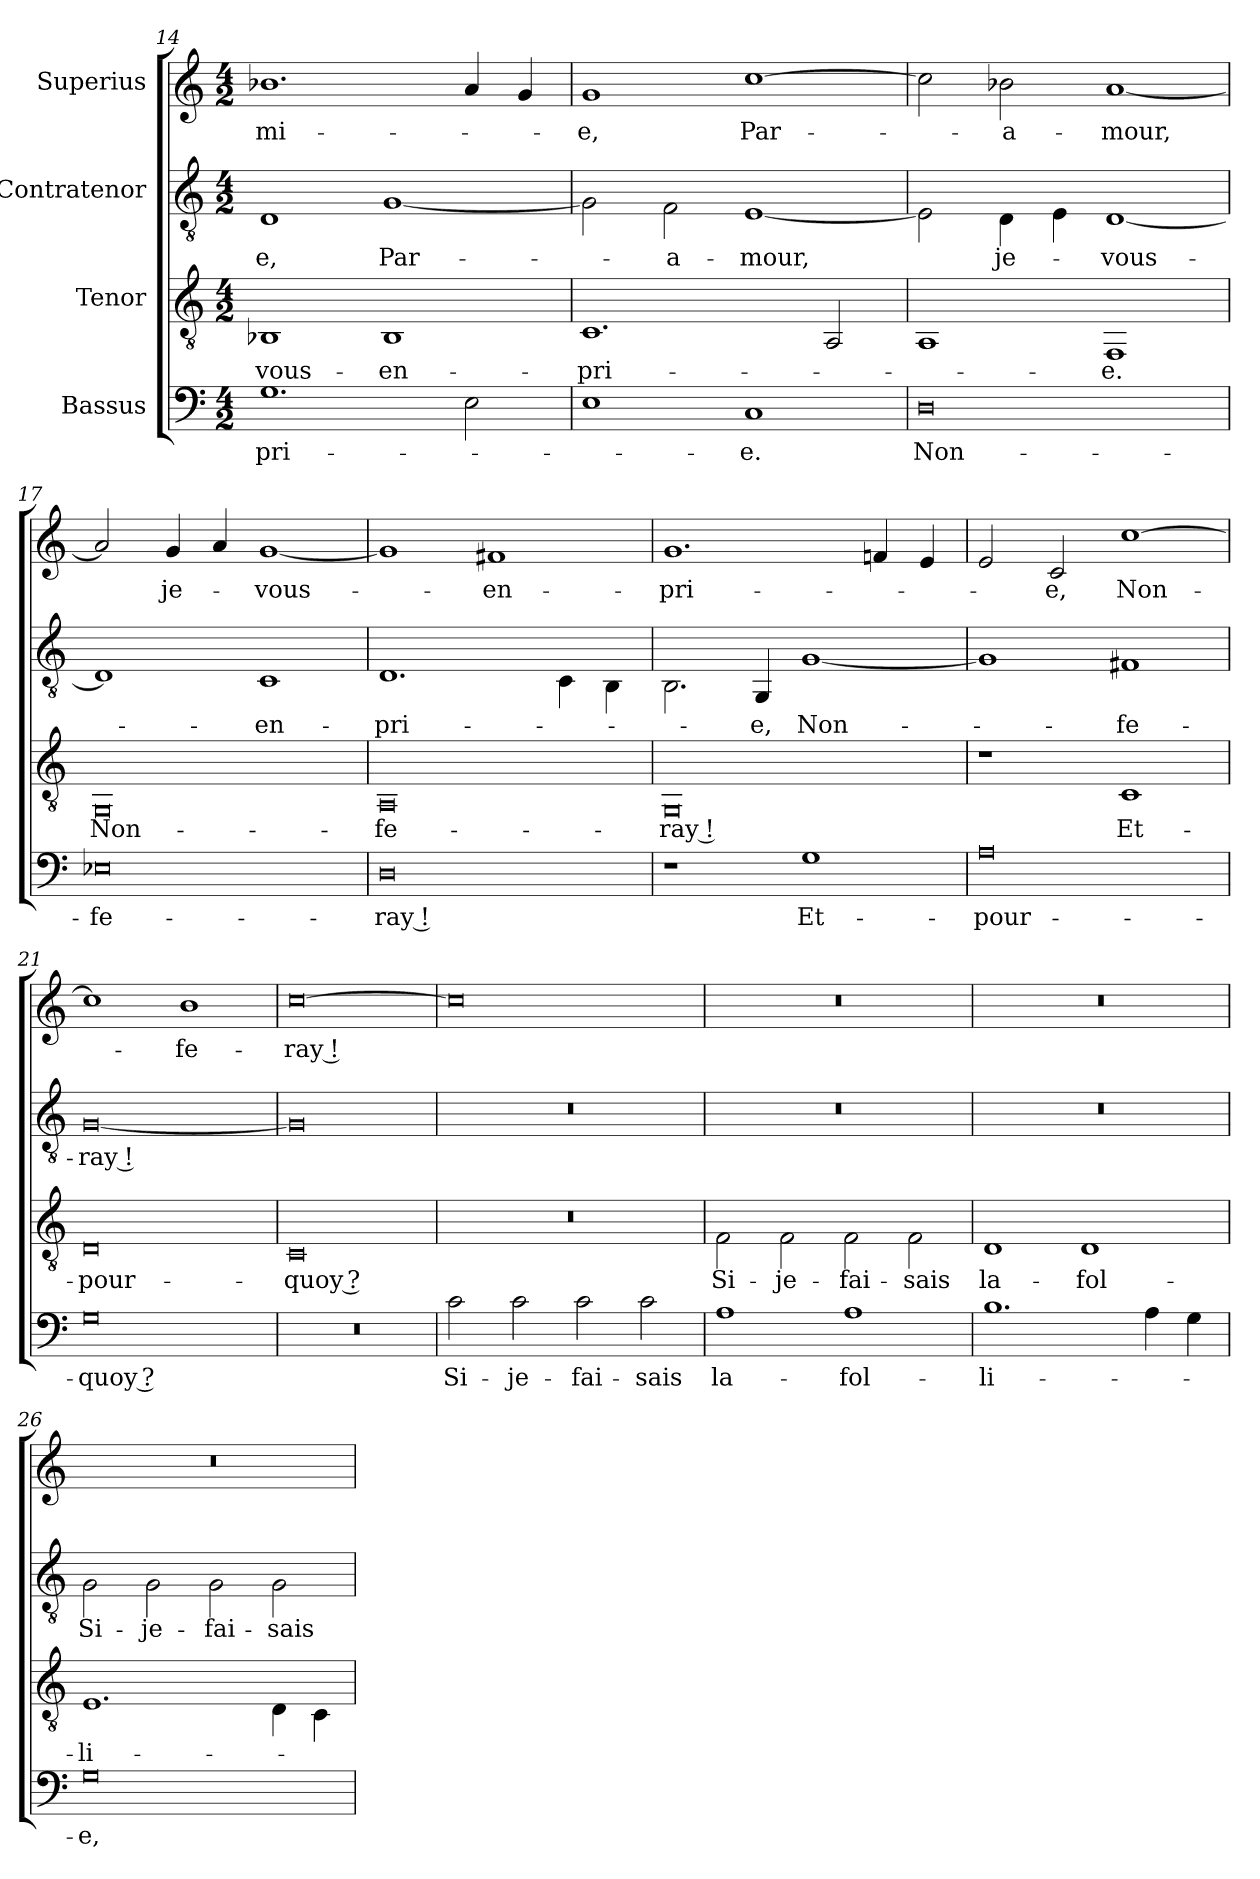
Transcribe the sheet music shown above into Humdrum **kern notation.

**kern	**text	**kern	**text	**kern	**text	**kern	**text
*part4	*part4	*part3	*part3	*part2	*part2	*part1	*part1
*staff4	*staff4	*staff3	*staff3	*staff2	*staff2	*staff1	*staff1
*I"Bassus	*	*I"Tenor	*	*I"Contratenor	*	*I"Superius	*
*clefF4	*	*clefGv2	*	*clefGv2	*	*clefG2	*
*k[]	*	*k[]	*	*k[]	*	*k[]	*
*M4/2	*	*M4/2	*	*M4/2	*	*M4/2	*
=14	=14	=14	=14	=14	=14	=14	=14
1.G\	pri-	1BB-X/	vous-	1D/	-e,	1.b-X\	-mi-
.	.	1BB-/	en-	[1G/	Par-	.	.
2E\	.	.	.	.	.	4a/	.
.	.	.	.	.	.	4g/	.
=15	=15	=15	=15	=15	=15	=15	=15
1E\	.	1.C/	pri-	2G\]	.	1g/	-e,
.	.	.	.	2F\	a-	.	.
1C/	-e.	.	.	[1E/	-mour,	[1cc\	Par-
.	.	2AA/	.	.	.	.	.
=16	=16	=16	=16	=16	=16	=16	=16
0D\	Non-	1AA/	.	2E\]	.	2cc\]	.
.	.	.	.	4D\	je-	2b-X\	a-
.	.	.	.	4E\	.	.	.
.	.	1FF/	-e.	[1D/	vous-	[1a/	-mour,
=17	=17	=17	=17	=17	=17	=17	=17
0E-X\	fe-	0GG/	Non-	1D/]	.	2a/]	.
.	.	.	.	.	.	4g/	je-
.	.	.	.	.	.	4a/	.
.	.	.	.	1C/	en-	[1g/	vous-
=18	=18	=18	=18	=18	=18	=18	=18
0D\	-ray !	0AA/	fe-	1.D/	pri-	1g/]	.
.	.	.	.	.	.	1f#X/	en-
.	.	.	.	4C\	.	.	.
.	.	.	.	4BB\	.	.	.
=19	=19	=19	=19	=19	=19	=19	=19
1r	.	0GG/	-ray !	2.BB\	.	1.g/	pri-
.	.	.	.	4GG/	-e,	.	.
1G\	Et-	.	.	[1G/	Non-	.	.
.	.	.	.	.	.	4fn/	.
.	.	.	.	.	.	4e/	.
=20	=20	=20	=20	=20	=20	=20	=20
0A\	pour-	1r	.	1G/]	.	2e/	.
.	.	.	.	.	.	2c/	-e,
.	.	1C/	Et-	1F#X/	fe-	[1cc\	Non-
=21	=21	=21	=21	=21	=21	=21	=21
0G\	-quoy ?	0D/	pour-	[0G/	-ray !	1cc\]	.
.	.	.	.	.	.	1b\	fe-
=22	=22	=22	=22	=22	=22	=22	=22
0r	.	0C/	-quoy ?	0G/]	.	[0cc\	-ray !
=23	=23	=23	=23	=23	=23	=23	=23
2c\	Si-	0r	.	0r	.	0cc\]	.
2c\	je-	.	.	.	.	.	.
2c\	fai-	.	.	.	.	.	.
2c\	-sais	.	.	.	.	.	.
=24	=24	=24	=24	=24	=24	=24	=24
1A\	la-	2F\	Si-	0r	.	0r	.
.	.	2F\	je-	.	.	.	.
1A\	fol-	2F\	fai-	.	.	.	.
.	.	2F\	-sais	.	.	.	.
=25	=25	=25	=25	=25	=25	=25	=25
1.B\	-li-	1D/	la-	0r	.	0r	.
.	.	1D/	fol-	.	.	.	.
4A\	.	.	.	.	.	.	.
4G\	.	.	.	.	.	.	.
=26	=26	=26	=26	=26	=26	=26	=26
0G\	-e,	1.E/	-li-	2G\	Si-	0r	.
.	.	.	.	2G\	je-	.	.
.	.	.	.	2G\	fai-	.	.
.	.	4D\	.	2G\	-sais	.	.
.	.	4C\	.	.	.	.	.
=	=	=	=	=	=	=	=
*-	*-	*-	*-	*-	*-	*-	*-
